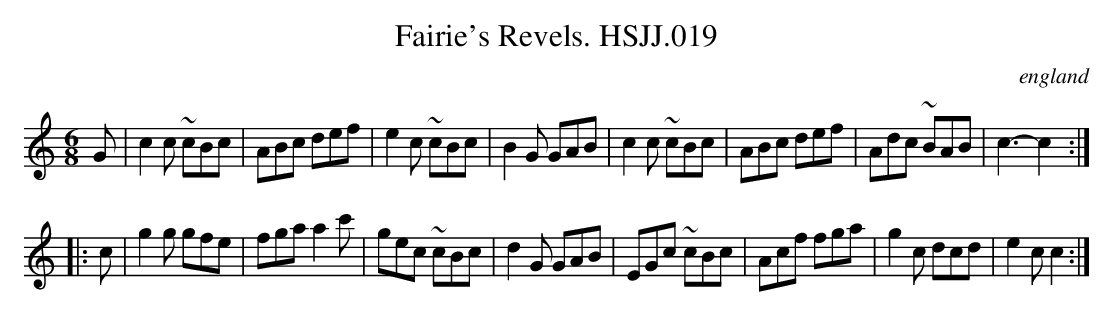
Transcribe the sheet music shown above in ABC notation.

X:1
T:Fairie's Revels. HSJJ.019
O:england
M:6/8
L:1/8
K:C
G|c2c ~cBc|ABc def|e2c ~cBc|B2G GAB|c2c ~cBc|ABc def|Adc ~BAB|c3-c2:|
|:c|g2g gfe|fgaa2c'|gec ~cBc|d2G GAB|EGc ~cBc|Acf fga|g2c dcd|e2cc2:|]
